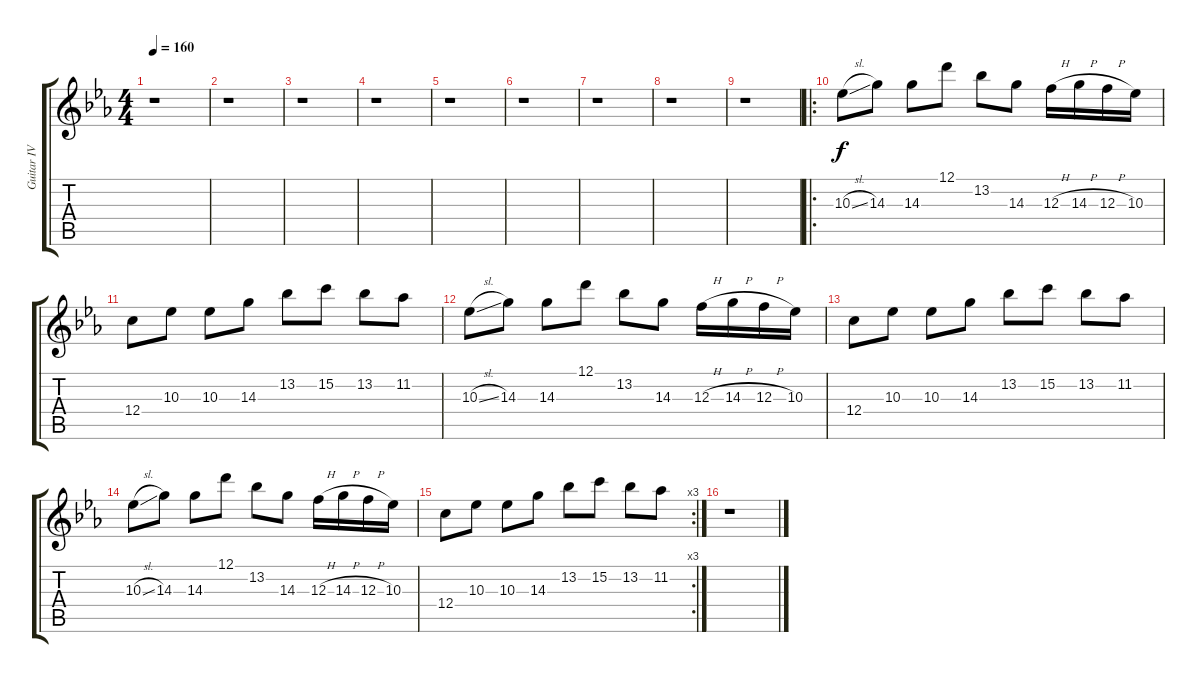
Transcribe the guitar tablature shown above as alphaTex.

\track ("Guitar IV" "Guitar IV") {instrument distortionguitar}
\staff {score tabs}
\tuning (D4 A3 F3 C3 G2 C2) {hide}
\ts (4 4)
\tempo 160
\clef g2
\ks eb
r.1{dy f} |
r.1 |
r.1 |
r.1 |
r.1 |
r.1 |
r.1 |
r.1 |
r.1 |
\ro
10.3{sl}.8 14.3.8 14.3.8 12.1.8 13.2.8 14.3.8 12.3{h}.16 14.3{h}.16 12.3{h}.16 10.3.16 |
12.4.8 10.3.8 10.3.8 14.3.8 13.2.8 15.2.8 13.2.8 11.2.8 |
10.3{sl}.8 14.3.8 14.3.8 12.1.8 13.2.8 14.3.8 12.3{h}.16 14.3{h}.16 12.3{h}.16 10.3.16 |
12.4.8 10.3.8 10.3.8 14.3.8 13.2.8 15.2.8 13.2.8 11.2.8 |
10.3{sl}.8 14.3.8 14.3.8 12.1.8 13.2.8 14.3.8 12.3{h}.16 14.3{h}.16 12.3{h}.16 10.3.16 |
\rc 3
12.4.8 10.3.8 10.3.8 14.3.8 13.2.8 15.2.8 13.2.8 11.2.8 |
r.1
